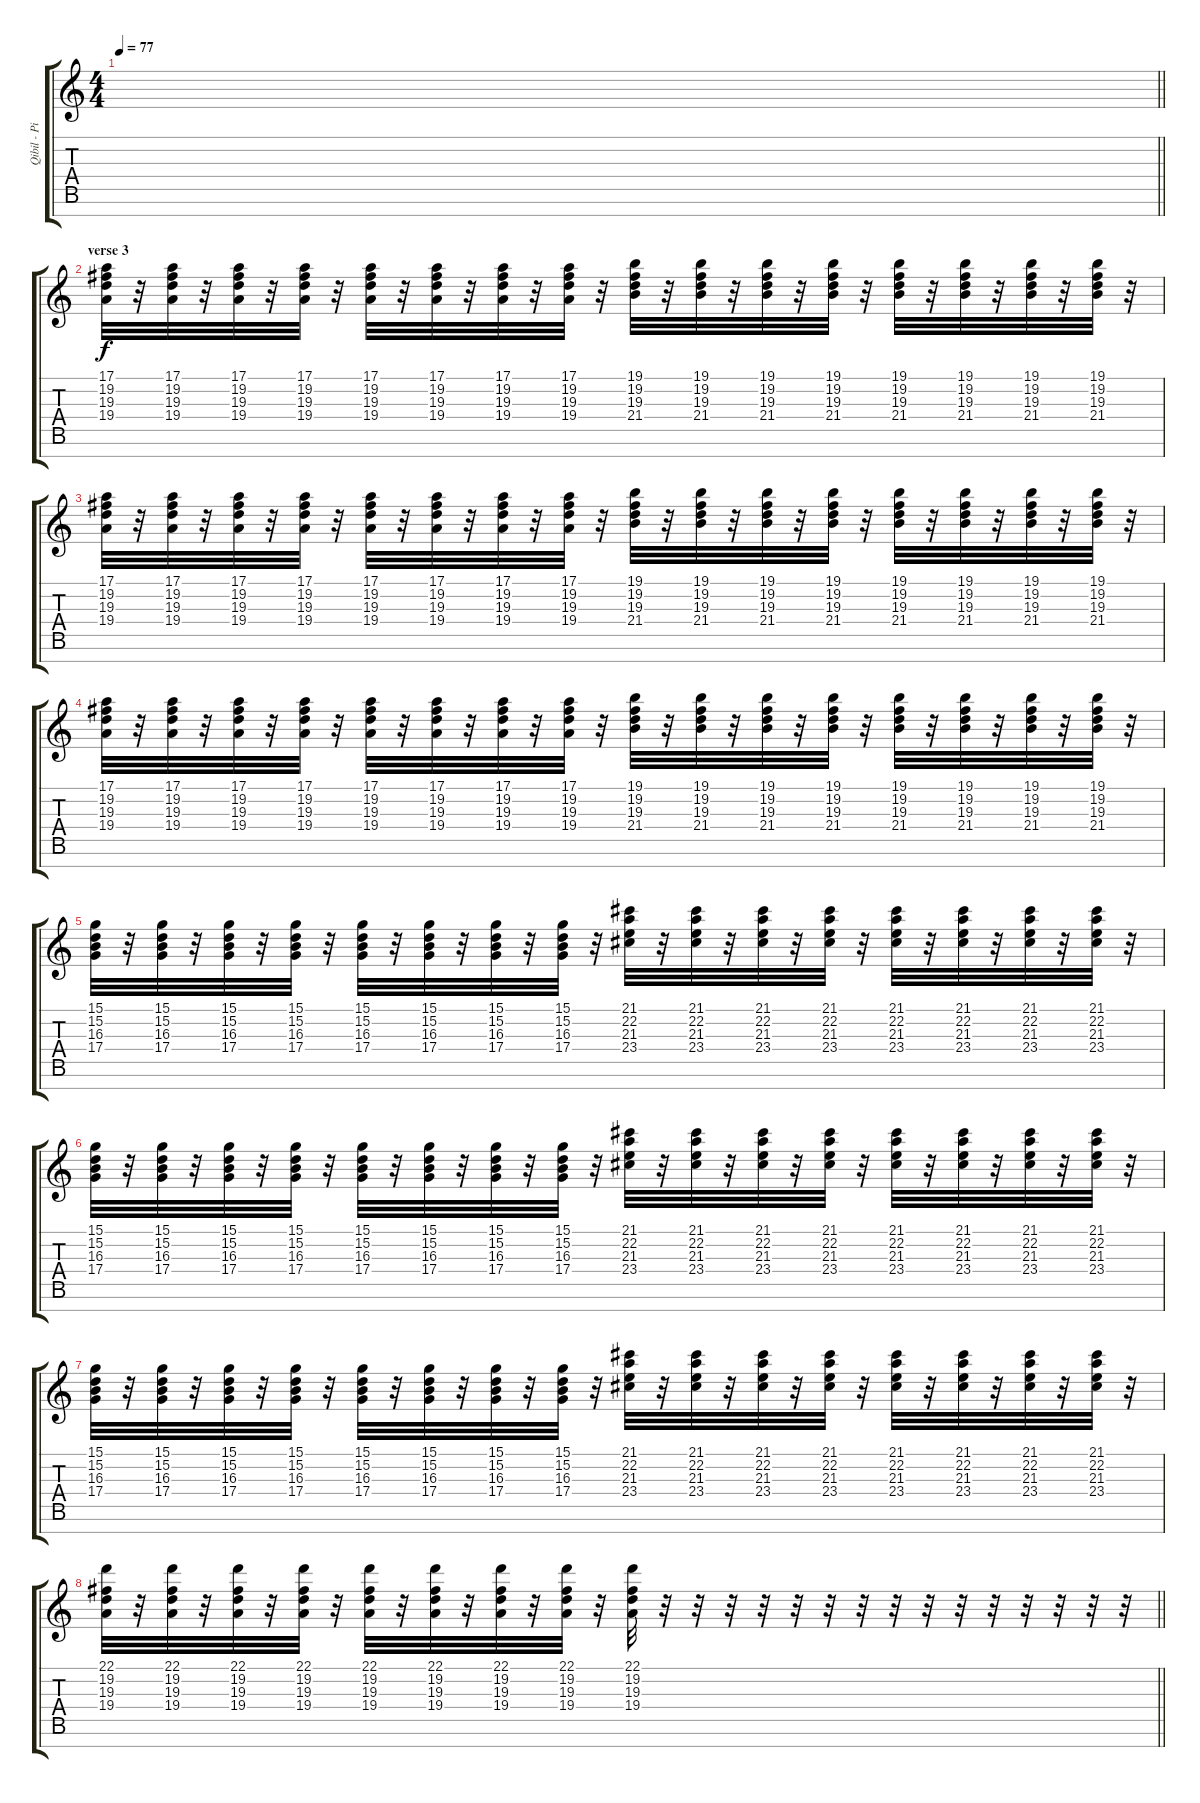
\track ("Qibil - Piano" "Qibil - Pi") {instrument honkytonkpiano}
\staff {score tabs}
\tuning (E4 B3 G3 D3 A2 E2 B1) {hide}
\ts (4 4)
\tempo 77
\clef g2
\barLineRight lightlight
\ks c
|
\section ("" "verse 3")
(17.1 19.2 19.3 19.4).32 r.32 (17.1 19.2 19.3 19.4).32 r.32 (17.1 19.2 19.3 19.4).32 r.32 (17.1 19.2 19.3 19.4).32 r.32 (17.1 19.2 19.3 19.4).32 r.32 (17.1 19.2 19.3 19.4).32 r.32 (17.1 19.2 19.3 19.4).32 r.32 (17.1 19.2 19.3 19.4).32 r.32 (19.1 19.2 19.3 21.4).32 r.32 (19.1 19.2 19.3 21.4).32 r.32 (19.1 19.2 19.3 21.4).32 r.32 (19.1 19.2 19.3 21.4).32 r.32 (19.1 19.2 19.3 21.4).32 r.32 (19.1 19.2 19.3 21.4).32 r.32 (19.1 19.2 19.3 21.4).32 r.32 (19.1 19.2 19.3 21.4).32 r.32 |
(17.1 19.2 19.3 19.4).32 r.32 (17.1 19.2 19.3 19.4).32 r.32 (17.1 19.2 19.3 19.4).32 r.32 (17.1 19.2 19.3 19.4).32 r.32 (17.1 19.2 19.3 19.4).32 r.32 (17.1 19.2 19.3 19.4).32 r.32 (17.1 19.2 19.3 19.4).32 r.32 (17.1 19.2 19.3 19.4).32 r.32 (19.1 19.2 19.3 21.4).32 r.32 (19.1 19.2 19.3 21.4).32 r.32 (19.1 19.2 19.3 21.4).32 r.32 (19.1 19.2 19.3 21.4).32 r.32 (19.1 19.2 19.3 21.4).32 r.32 (19.1 19.2 19.3 21.4).32 r.32 (19.1 19.2 19.3 21.4).32 r.32 (19.1 19.2 19.3 21.4).32 r.32 |
(17.1 19.2 19.3 19.4).32 r.32 (17.1 19.2 19.3 19.4).32 r.32 (17.1 19.2 19.3 19.4).32 r.32 (17.1 19.2 19.3 19.4).32 r.32 (17.1 19.2 19.3 19.4).32 r.32 (17.1 19.2 19.3 19.4).32 r.32 (17.1 19.2 19.3 19.4).32 r.32 (17.1 19.2 19.3 19.4).32 r.32 (19.1 19.2 19.3 21.4).32 r.32 (19.1 19.2 19.3 21.4).32 r.32 (19.1 19.2 19.3 21.4).32 r.32 (19.1 19.2 19.3 21.4).32 r.32 (19.1 19.2 19.3 21.4).32 r.32 (19.1 19.2 19.3 21.4).32 r.32 (19.1 19.2 19.3 21.4).32 r.32 (19.1 19.2 19.3 21.4).32 r.32 |
(15.1 15.2 16.3 17.4).32 r.32 (15.1 15.2 16.3 17.4).32 r.32 (15.1 15.2 16.3 17.4).32 r.32 (15.1 15.2 16.3 17.4).32 r.32 (15.1 15.2 16.3 17.4).32 r.32 (15.1 15.2 16.3 17.4).32 r.32 (15.1 15.2 16.3 17.4).32 r.32 (15.1 15.2 16.3 17.4).32 r.32 (21.1 22.2 21.3 23.4).32 r.32 (21.1 22.2 21.3 23.4).32 r.32 (21.1 22.2 21.3 23.4).32 r.32 (21.1 22.2 21.3 23.4).32 r.32 (21.1 22.2 21.3 23.4).32 r.32 (21.1 22.2 21.3 23.4).32 r.32 (21.1 22.2 21.3 23.4).32 r.32 (21.1 22.2 21.3 23.4).32 r.32 |
(15.1 15.2 16.3 17.4).32 r.32 (15.1 15.2 16.3 17.4).32 r.32 (15.1 15.2 16.3 17.4).32 r.32 (15.1 15.2 16.3 17.4).32 r.32 (15.1 15.2 16.3 17.4).32 r.32 (15.1 15.2 16.3 17.4).32 r.32 (15.1 15.2 16.3 17.4).32 r.32 (15.1 15.2 16.3 17.4).32 r.32 (21.1 22.2 21.3 23.4).32 r.32 (21.1 22.2 21.3 23.4).32 r.32 (21.1 22.2 21.3 23.4).32 r.32 (21.1 22.2 21.3 23.4).32 r.32 (21.1 22.2 21.3 23.4).32 r.32 (21.1 22.2 21.3 23.4).32 r.32 (21.1 22.2 21.3 23.4).32 r.32 (21.1 22.2 21.3 23.4).32 r.32 |
(15.1 15.2 16.3 17.4).32 r.32 (15.1 15.2 16.3 17.4).32 r.32 (15.1 15.2 16.3 17.4).32 r.32 (15.1 15.2 16.3 17.4).32 r.32 (15.1 15.2 16.3 17.4).32 r.32 (15.1 15.2 16.3 17.4).32 r.32 (15.1 15.2 16.3 17.4).32 r.32 (15.1 15.2 16.3 17.4).32 r.32 (21.1 22.2 21.3 23.4).32 r.32 (21.1 22.2 21.3 23.4).32 r.32 (21.1 22.2 21.3 23.4).32 r.32 (21.1 22.2 21.3 23.4).32 r.32 (21.1 22.2 21.3 23.4).32 r.32 (21.1 22.2 21.3 23.4).32 r.32 (21.1 22.2 21.3 23.4).32 r.32 (21.1 22.2 21.3 23.4).32 r.32 |
\barLineRight lightlight
(22.1 19.2 19.3 19.4).32 r.32 (22.1 19.2 19.3 19.4).32 r.32 (22.1 19.2 19.3 19.4).32 r.32 (22.1 19.2 19.3 19.4).32 r.32 (22.1 19.2 19.3 19.4).32 r.32 (22.1 19.2 19.3 19.4).32 r.32 (22.1 19.2 19.3 19.4).32 r.32 (22.1 19.2 19.3 19.4).32 r.32 (22.1 19.2 19.3 19.4).32 r.32 r.32 r.32 r.32 r.32 r.32 r.32 r.32 r.32 r.32 r.32 r.32 r.32 r.32 r.32
